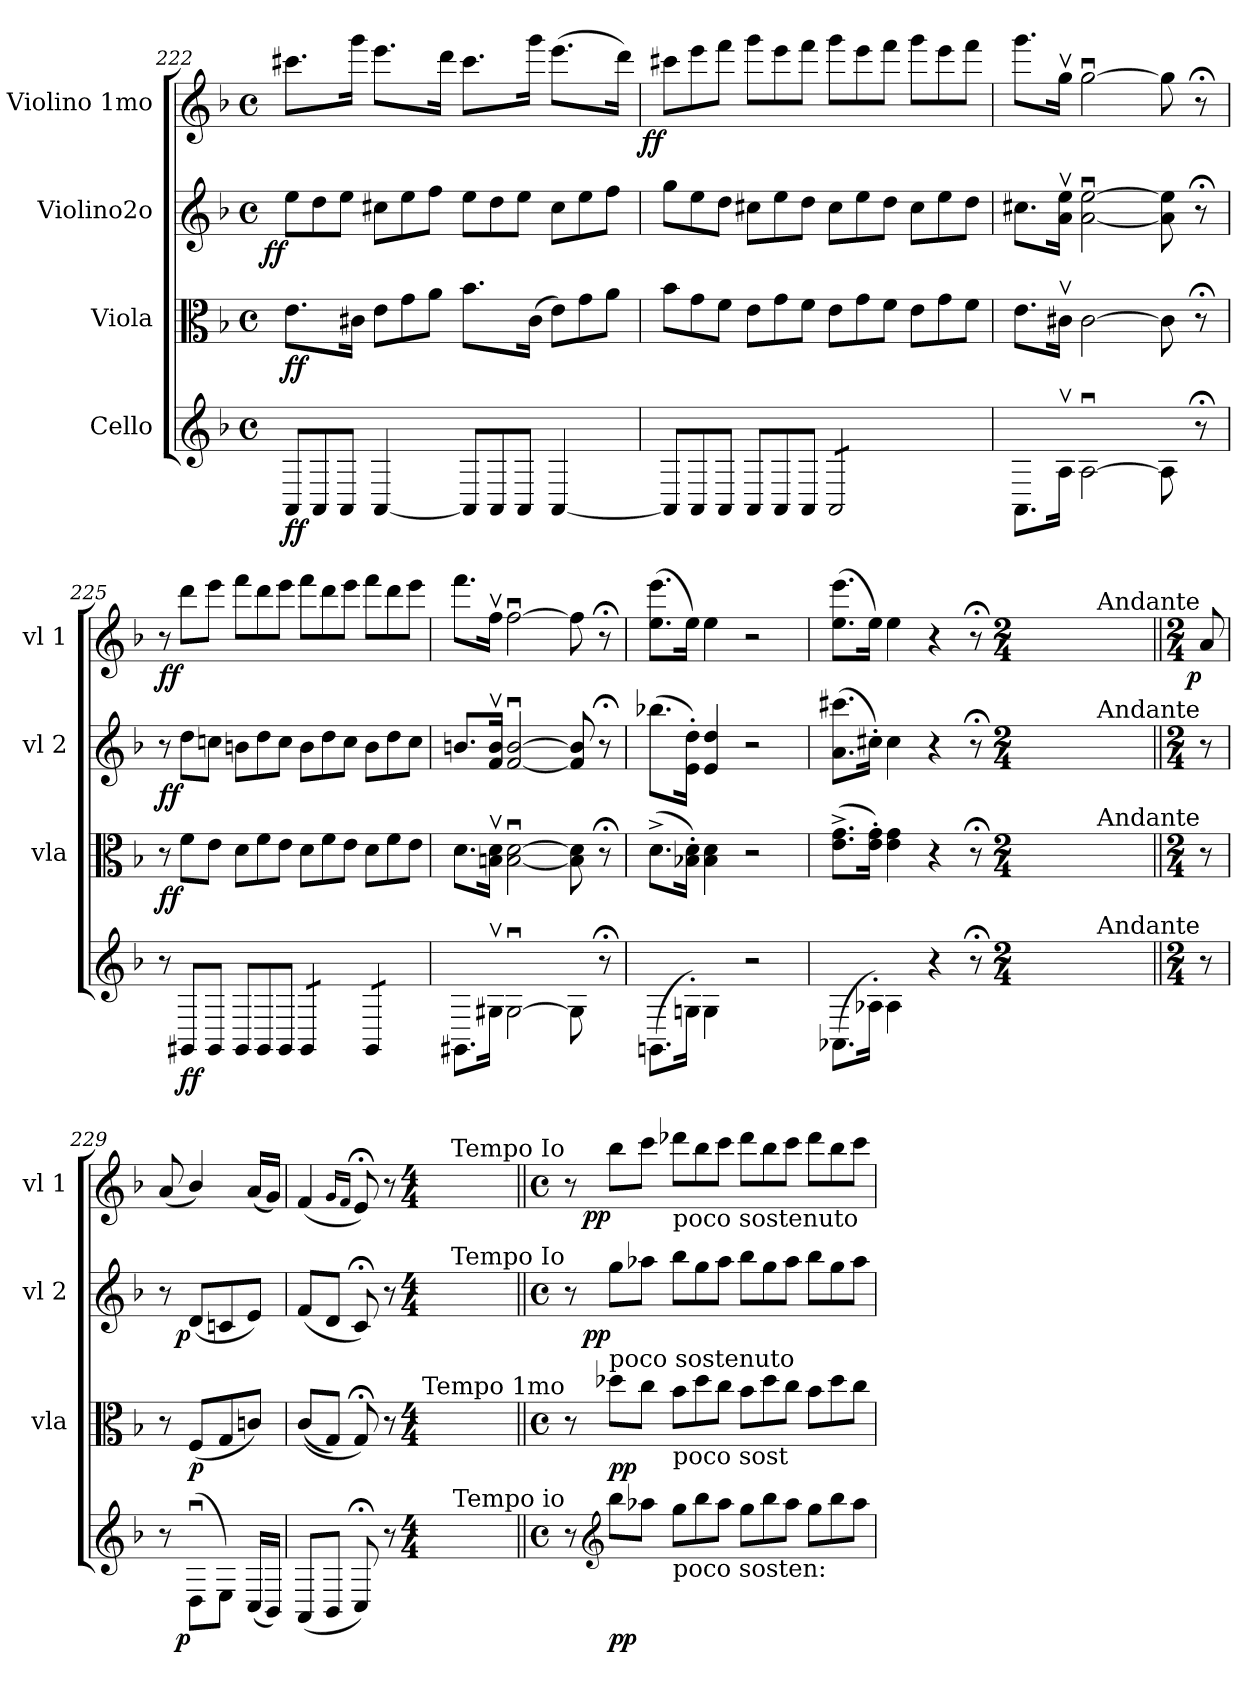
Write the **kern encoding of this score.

**kern	**dynam	**kern	**dynam	**kern	**dynam	**kern	**dynam
*part4	*part4	*part3	*part3	*part2	*part2	*part1	*part1
*staff4	*staff4	*staff3	*staff3	*staff2	*staff2	*staff1	*staff1
*I"Cello	*	*I"Viola	*	*I"Violino2o	*	*I"Violino 1mo	*
*	*	*I'vla	*	*I'vl 2	*	*I'vl 1	*
*clefG2	*	*clefC3	*	*clefG2	*	*clefG2	*
*k[b-]	*	*k[b-]	*	*k[b-]	*	*k[b-]	*
*M4/4	*	*M4/4	*	*M4/4	*	*M4/4	*
*met(c)	*	*met(c)	*	*met(c)	*	*met(c)	*
*Xtuplet	*	*	*	*Xtuplet	*	*	*
=222	=222	=222	=222	=222	=222	=222	=222
!	!	!	!	!	!LO:DY:rj	!	!
12AA/L	ff	8.e\L	ff	12ee\L	ff	8.ccc#X\L	.
12AA/	.	.	.	12dd\	.	.	.
12AA/J	.	.	.	12ee\J	.	.	.
.	.	16c#X\Jk	.	.	.	16ggg\Jk	.
*	*	*Xtuplet	*	*	*	*	*
[4AA/	.	12e\L	.	12cc#X\L	.	8.eee\L	.
.	.	12g\	.	12ee\	.	.	.
.	.	12a\J	.	12ff\J	.	.	.
.	.	.	.	.	.	16ddd\Jk	.
12AA/L]	.	8.b-\L	.	12ee\L	.	8.ccc#\L	.
12AA/	.	.	.	12dd\	.	.	.
12AA/J	.	.	.	12ee\J	.	.	.
.	.	(16c#\Jk	.	.	.	16ggg\Jk	.
[4AA/	.	12e\L)	.	12cc#\L	.	(8.eee\L	.
.	.	12g\	.	12ee\	.	.	.
.	.	12a\J	.	12ff\J	.	.	.
.	.	.	.	.	.	16ddd\Jk)	.
=223	=223	=223	=223	=223	=223	=223	=223
*	*	*	*	*	*	*Xtuplet	*
!	!	!	!	!	!	!	!LO:DY:rj
12AA/L]	.	12b-\L	.	12gg\L	.	12ccc#X\L	ff
12AA/	.	12g\	.	12ee\	.	12eee\	.
12AA/J	.	12f\J	.	12dd\J	.	12fff\J	.
12AA/L	.	12e\L	.	12cc#X\L	.	12ggg\L	.
12AA/	.	12g\	.	12ee\	.	12eee\	.
12AA/J	.	12f\J	.	12dd\J	.	12fff\J	.
!LO:TX:a:t=6	!	!	!	!	!	!	!
*tremolo	*	*	*	*	*	*	*
8AA/L	.	12e\L	.	12cc#\L	.	12ggg\L	.
.	.	12g\	.	12ee\	.	12eee\	.
8AA/	.	.	.	.	.	.	.
.	.	12f\J	.	12dd\J	.	12fff\J	.
8AA/	.	12e\L	.	12cc#\L	.	12ggg\L	.
.	.	12g\	.	12ee\	.	12eee\	.
8AA/J	.	.	.	.	.	.	.
*Xtremolo	*	*	*	*	*	*	*
.	.	12f\J	.	12dd\J	.	12fff\J	.
=224	=224	=224	=224	=224	=224	=224	=224
8.AA\L	.	8.e\L	.	8.cc#X\L	.	8.ggg\L	.
16Av\Jk	.	16c#Xv\Jk	.	16av\ 16eev\Jk	.	16ggv\Jk	.
[2Au\	.	[2c#\	.	[2au\ [2eeu\	.	[2ggu\	.
8A\]	.	8c#\]	.	8a]\ 8ee]\	.	8gg\]	.
8r;<	.	8r;<	.	8r;<	.	8r;<	.
=225	=225	=225	=225	=225	=225	=225	=225
12r	.	12r	.	12r	.	12r	.
!	!	!	!LO:DY:rj	!	!LO:DY:rj	!	!LO:DY:rj
12GG#X/L	ff	12f\L	ff	12dd\L	ff	12ddd\L	ff
12GG#/J	.	12e\J	.	12ccn\J	.	12eee\J	.
12GG#/L	.	12d\L	.	12bn\L	.	12fff\L	.
12GG#/	.	12f\	.	12dd\	.	12ddd\	.
12GG#/J	.	12e\J	.	12cc\J	.	12eee\J	.
*tremolo	*	*	*	*	*	*	*
8GG#/L	.	12d\L	.	12b\L	.	12fff\L	.
.	.	12f\	.	12dd\	.	12ddd\	.
8GG#/J	.	.	.	.	.	.	.
.	.	12e\J	.	12cc\J	.	12eee\J	.
8GG#/L	.	12d\L	.	12b\L	.	12fff\L	.
.	.	12f\	.	12dd\	.	12ddd\	.
8GG#/J	.	.	.	.	.	.	.
*Xtremolo	*	*	*	*	*	*	*
.	.	12e\J	.	12cc\J	.	12eee\J	.
=226	=226	=226	=226	=226	=226	=226	=226
8.GG#X\L	.	8.d\L	.	8.bn/L	.	8.fff\L	.
16G#Xv\Jk	.	16Bnv\ 16dv\Jk	.	16fv/ 16bv/Jk	.	16ffv\Jk	.
[2G#u\	.	[2Bu\ [2du\	.	[2fu/ [2bu/	.	[2ffu\	.
8G#\]	.	8B]\ 8d]\	.	8f]/ 8b]/	.	8ff\]	.
8r;<	.	8r;<	.	8r;<	.	8r;<	.
=227	=227	=227	=227	=227	=227	=227	=227
(8.GGn\L	.	(8.d^\L	.	(8.bb-X\L	.	(8.ee\ 8.eee\L	.
16Gn'\Jk)	.	16B-X'\ 16d'\Jk)	.	16e'\ 16dd'\Jk)	.	16ee\Jk)	.
4G\	.	4B-\ 4d\	.	4e/ 4dd/	.	4ee\	.
2r	.	2r	.	2r	.	2r	.
=228	=228	=228	=228	=228	=228	=228	=228
(8.AA-X\L	.	(8.e^\ 8.g^\L	.	(8.a\ 8.ccc#X\L	.	(8.ee\ 8.eee\L	.
16A-X'\Jk)	.	16e'\ 16g'\Jk)	.	16cc#X'\Jk)	.	16ee\Jk)	.
4A-\	.	4e\ 4g\	.	4cc#\	.	4ee\	.
4r	.	4r	.	4r	.	4r	.
8r;<	.	8r;<	.	8r;<	.	8r;<	.
*M2/4	*	*M2/4	*	*M2/4	*	*M2/4	*
=||	=||	=||	=||	=||	=||	=||	=||
*M2/4	*	*M2/4	*	*M2/4	*	*M2/4	*
!	!	!	!	!	!	!LO:TX:a:rj:t=Andante	!
!	!	!	!	!LO:TX:a:rj:t=Andante	!	!	!
!	!	!LO:TX:a:rj:t=Andante	!	!	!	!	!
!LO:TX:a:rj:t=Andante	!	!	!	!	!	!	!
!	!	!	!	!	!	!	!LO:DY:rj
8r	.	8r	.	8r	.	8a/	p
=229	=229	=229	=229	=229	=229	=229	=229
8r	.	8r	.	8r	.	(8a/	.
!	!LO:DY:rj	!	!	!	!LO:DY:rj	!	!
(8Du\L	p	(8F/L	p	(8d/L	p	4b-/)	.
8E\J)	.	8G/	.	8cn/	.	.	.
(16C/LL	.	8cn/J)	.	8e/J)	.	(16a/LL	.
16BB-/JJ)	.	.	.	.	.	16g/JJ)	.
=230	=230	=230	=230	=230	=230	=230	=230
(8AA/L	.	((8c/L	.	(8f/L	.	(4f/	.
8BB-/J	.	8G/J)	.	8d/J	.	.	.
.	.	.	.	.	.	16qqg/LL	.
.	.	.	.	.	.	16qqf/JJ	.
8C;</)	.	8G;</)	.	8c;</)	.	8e;</)	.
8r	.	8r	.	8r	.	8r	.
*M4/4	*	*M4/4	*	*M4/4	*	*M4/4	*
*met(c)	*	*met(c)	*	*met(c)	*	*met(c)	*
=231||	=231||	=231||	=231||	=231||	=231||	=231||	=231||
*M4/4	*	*M4/4	*	*M4/4	*	*M4/4	*
*met(c)	*	*met(c)	*	*met(c)	*	*met(c)	*
!	!	!	!	!	!	!LO:TX:a:rj:t=Tempo Io	!
!	!	!	!	!LO:TX:a:rj:t=Tempo Io	!	!	!
!	!	!LO:TX:a:rj:t=Tempo 1mo	!	!	!	!	!
!LO:TX:a:rj:t=Tempo io	!	!	!	!	!	!	!
12r	.	12r	.	12r	.	12r	.
*clefG2	*	*	*	*	*	*	*
!	!	!	!	!LO:TX:b:t=poco sostenuto	!	!	!
!	!	!	!	!	!LO:DY:rj	!	!LO:DY:rj
12bb-\L	pp	12dd-X\L	pp	12gg\L	pp	12bb-\L	pp
12aa-X\J	.	12cc\J	.	12aa-X\J	.	12ccc\J	.
!	!	!	!	!	!	!LO:TX:b:t=poco sostenuto	!
!	!	!LO:TX:b:t=poco sost	!	!	!	!	!
!LO:TX:b:t=poco sosten&colon;	!	!	!	!	!	!	!
12gg\L	.	12b-\L	.	12bb-\L	.	12ddd-X\L	.
12bb-\	.	12dd-\	.	12gg\	.	12bb-\	.
12aa-\J	.	12cc\J	.	12aa-\J	.	12ccc\J	.
12gg\L	.	12b-\L	.	12bb-\L	.	12ddd-\L	.
12bb-\	.	12dd-\	.	12gg\	.	12bb-\	.
12aa-\J	.	12cc\J	.	12aa-\J	.	12ccc\J	.
12gg\L	.	12b-\L	.	12bb-\L	.	12ddd-\L	.
12bb-\	.	12dd-\	.	12gg\	.	12bb-\	.
12aa-\J	.	12cc\J	.	12aa-\J	.	12ccc\J	.
=	=	=	=	=	=	=	=
*-	*-	*-	*-	*-	*-	*-	*-
